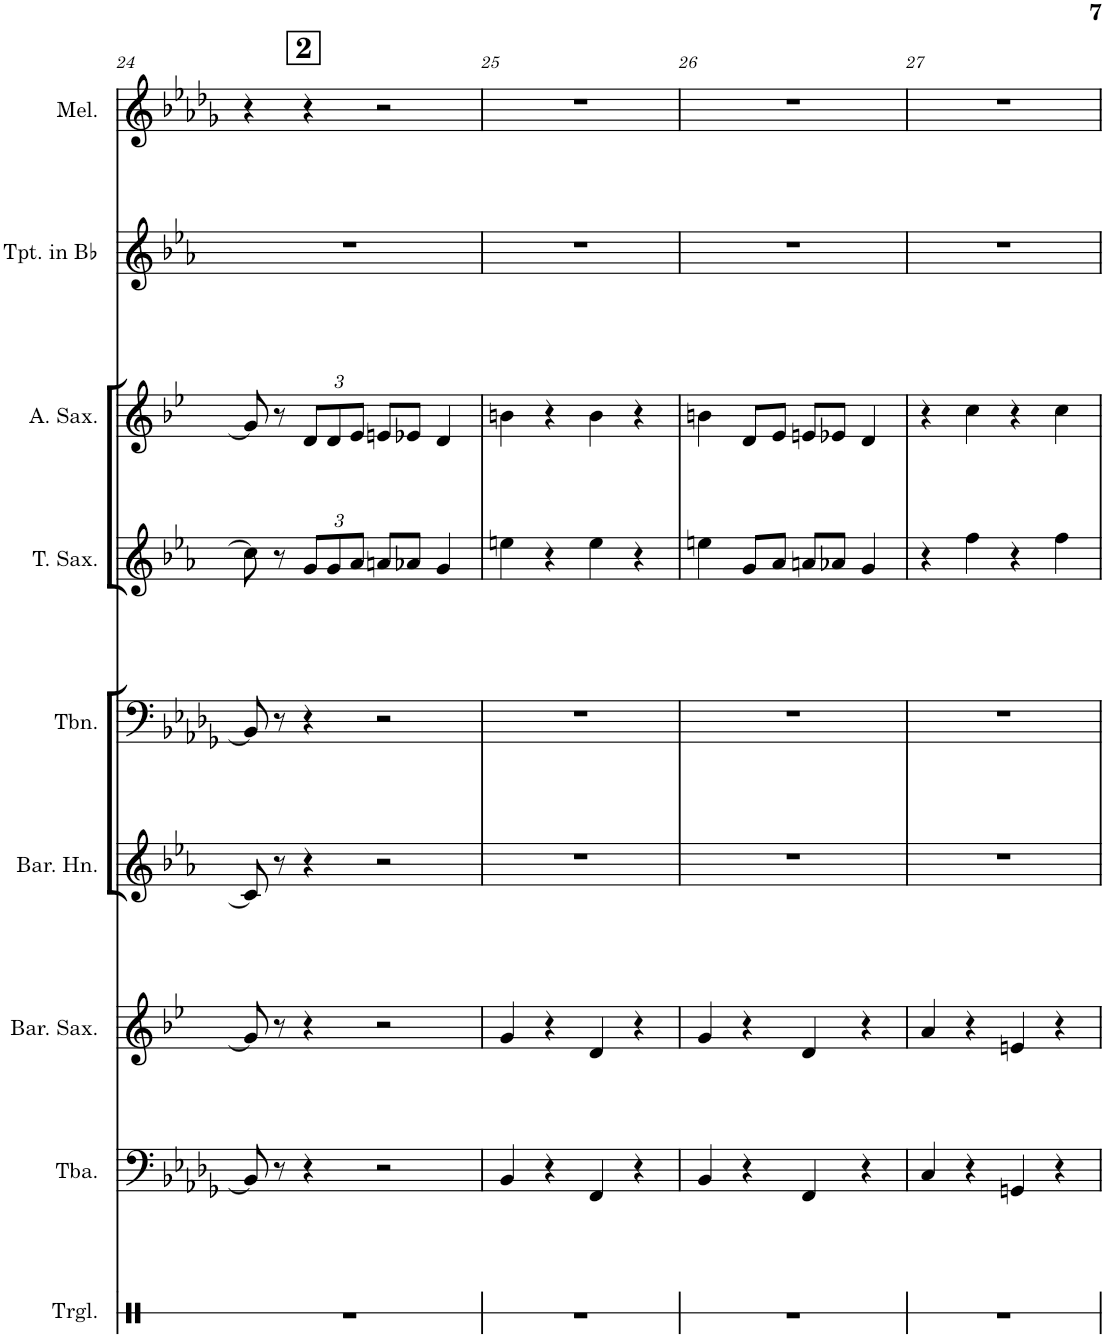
**kern	**kern	**kern	**kern	**kern	**kern	**kern	**kern	**kern
*part9	*part8	*part7	*part6	*part5	*part4	*part3	*part2	*part1
*staff9	*staff8	*staff7	*staff6	*staff5	*staff4	*staff3	*staff2	*staff1
*I"Triangle	*I"Tuba	*I"Baritone Saxophone	*I"Baritone Horn	*I"Trombone	*I"Tenor Saxophone	*I"Alto Saxophone	*I"Trumpet in Bb	*I"Melodica
*I'Trgl.	*I'Tba.	*I'Bar. Sax.	*I'Bar. Hn.	*I'Tbn.	*I'T. Sax.	*I'A. Sax.	*I'Tpt. in Bb	*I'Mel.
!!LO:PB:g=z
*clefX	*clefF4	*clefG2	*clefG2	*clefF4	*clefG2	*clefG2	*clefG2	*clefG2
*	*	*Trd12c21	*Trd8c14	*	*Trd8c14	*Trd5c9	*Trd1c2	*
*k[]	*k[b-e-a-d-g-]	*k[b-e-]	*k[b-e-a-]	*k[b-e-a-d-g-]	*k[b-e-a-]	*k[b-e-]	*k[b-e-a-]	*k[b-e-a-d-g-]
*M4/4	*M4/4	*M4/4	*M4/4	*M4/4	*M4/4	*M4/4	*M4/4	*M4/4
!!LO:REH:place=s1:a:B:cj:fs=14:t=2:qo=1
=24	=24	=24	=24	=24	=24	=24	=24	=24
1r	8BB-/]	8g/]	8c/]	8BB-/]	8cc\]	8g/]	1r	4r
.	8r	8r	8r	8r	8r	8r	.	.
*	*	*	*	*	*Xbrackettup	*Xbrackettup	*	*
.	4r	4r	4r	4r	12g/L	12d/L	.	4r
.	.	.	.	.	12g/	12d/	.	.
.	.	.	.	.	12a-/J	12e-/J	.	.
.	2r	2r	2r	2r	8an/L	8en/L	.	2r
.	.	.	.	.	8a-X/J	8e-X/J	.	.
.	.	.	.	.	4g/	4d/	.	.
=25	=25	=25	=25	=25	=25	=25	=25	=25
1r	4BB-/	4g/	1r	1r	4een\	4bn\	1r	1r
.	4r	4r	.	.	4r	4r	.	.
.	4FF/	4d/	.	.	4ee\	4b\	.	.
.	4r	4r	.	.	4r	4r	.	.
=26	=26	=26	=26	=26	=26	=26	=26	=26
1r	4BB-/	4g/	1r	1r	4een\	4bn\	1r	1r
.	4r	4r	.	.	8g/L	8d/L	.	.
.	.	.	.	.	8a-/J	8e-/J	.	.
.	4FF/	4d/	.	.	8an/L	8en/L	.	.
.	.	.	.	.	8a-X/J	8e-X/J	.	.
.	4r	4r	.	.	4g/	4d/	.	.
=27	=27	=27	=27	=27	=27	=27	=27	=27
1r	4C/	4a/	1r	1r	4r	4r	1r	1r
.	4r	4r	.	.	4ff\	4cc\	.	.
.	4GGn/	4en/	.	.	4r	4r	.	.
.	4r	4r	.	.	4ff\	4cc\	.	.
=	=	=	=	=	=	=	=	=
*-	*-	*-	*-	*-	*-	*-	*-	*-
